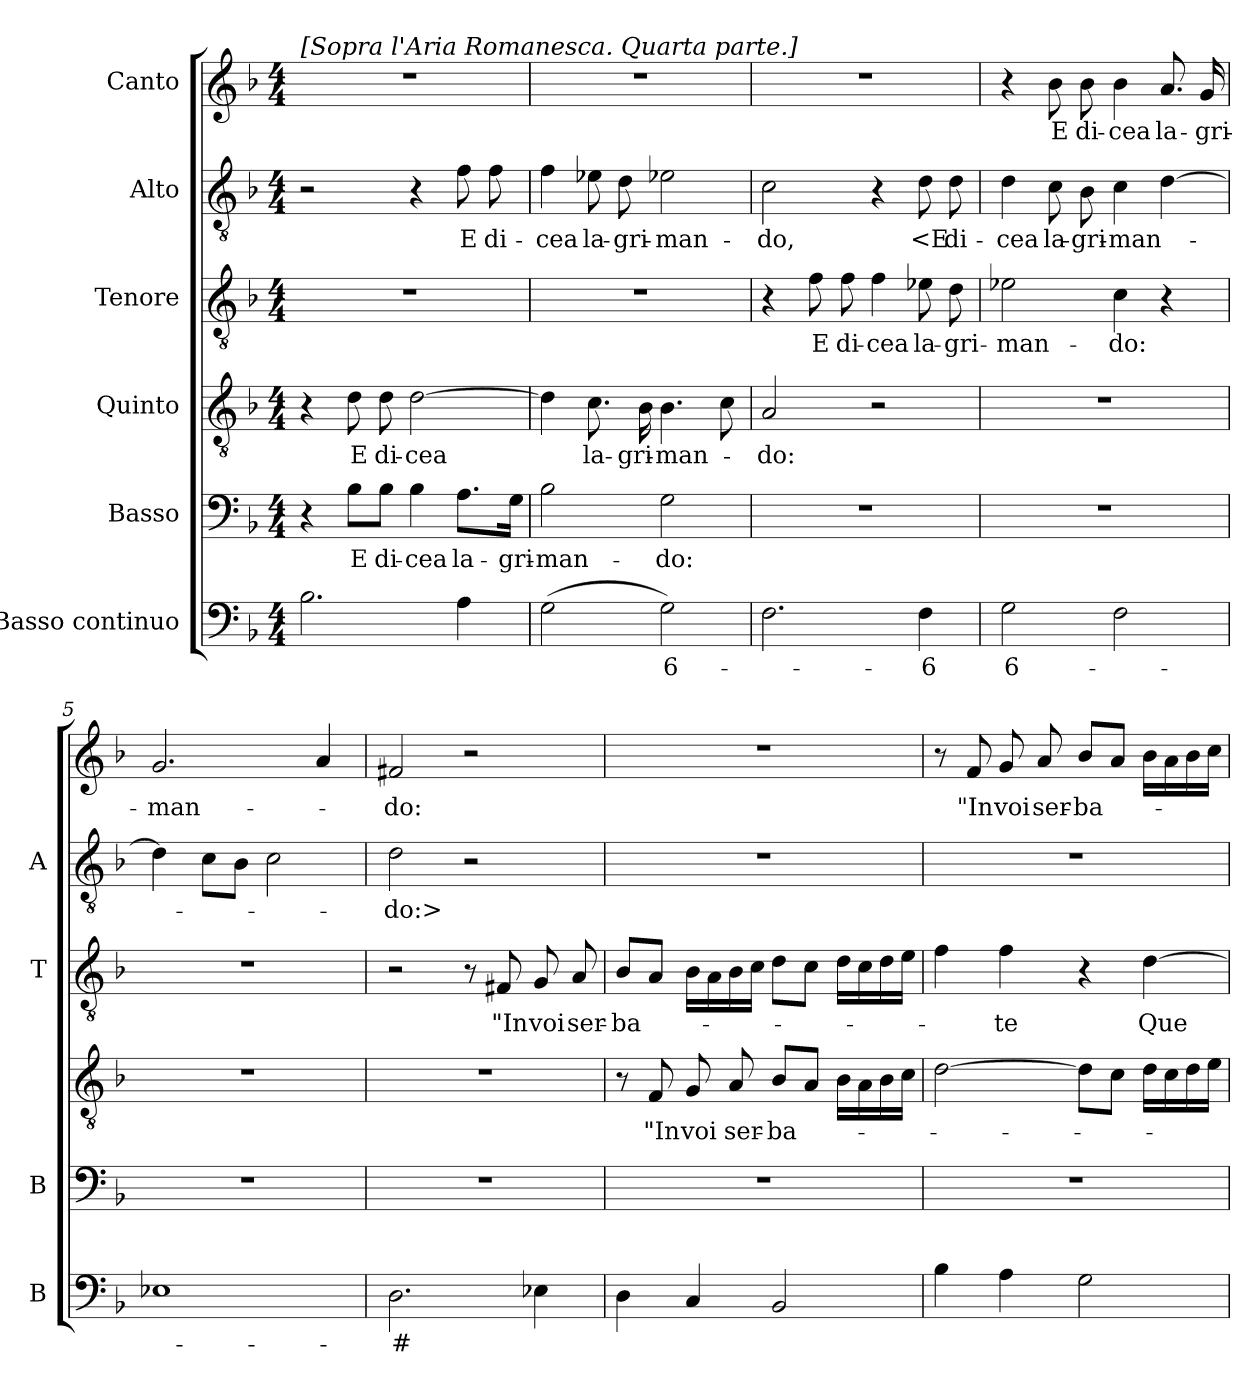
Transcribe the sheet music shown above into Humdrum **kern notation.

**kern	**text	**kern	**text	**kern	**text	**kern	**text	**kern	**text	**kern	**text
*part6	*part6	*part5	*part5	*part4	*part4	*part3	*part3	*part2	*part2	*part1	*part1
*staff6	*staff6	*staff5	*staff5	*staff4	*staff4	*staff3	*staff3	*staff2	*staff2	*staff1	*staff1
*I"Basso continuo	*	*I"Basso	*	*I"Quinto	*	*I"Tenore	*	*I"Alto	*	*I"Canto	*
*I'B	*	*I'B	*	*	*	*I'T	*	*I'A	*	*	*
*clefF4	*	*clefF4	*	*clefGv2	*	*clefGv2	*	*clefGv2	*	*clefG2	*
*k[b-]	*	*k[b-]	*	*k[b-]	*	*k[b-]	*	*k[b-]	*	*k[b-]	*
*F:	*	*F:	*	*F:	*	*F:	*	*F:	*	*F:	*
*M4/4	*	*M4/4	*	*M4/4	*	*M4/4	*	*M4/4	*	*M4/4	*
=1	=1	=1	=1	=1	=1	=1	=1	=1	=1	=1	=1
!	!	!	!	!	!	!	!	!	!	!LO:TX:a:t=[Sopra l'Aria Romanesca. Quarta parte.]	!
2.B-	.	4r	.	4r	.	1r	.	2r	.	1r	.
.	.	8B-\L	E	8d	E	.	.	.	.	.	.
.	.	8B-\J	di-	8d	di-	.	.	.	.	.	.
.	.	4B-	-cea	[2d	-cea	.	.	4r	.	.	.
4A	.	8.A\L	la-	.	.	.	.	8f	E	.	.
.	.	.	.	.	.	.	.	8f	di-	.	.
.	.	16G\Jk	-gri-	.	.	.	.	.	.	.	.
=2	=2	=2	=2	=2	=2	=2	=2	=2	=2	=2	=2
(2G	.	2B-	-man-	4d]	.	1r	.	4f	-cea	1r	.
.	.	.	.	8.c	la-	.	.	8e-X	la-	.	.
.	.	.	.	.	.	.	.	8d	-gri-	.	.
.	.	.	.	16B-	-gri-	.	.	.	.	.	.
2G)	6-	2G	-do:	4.B-	-man-	.	.	2e-X	-man-	.	.
.	.	.	.	8c	.	.	.	.	.	.	.
=3	=3	=3	=3	=3	=3	=3	=3	=3	=3	=3	=3
2.F	.	1r	.	2A	-do:	4r	.	2c	-do,	1r	.
.	.	.	.	.	.	8f	E	.	.	.	.
.	.	.	.	.	.	8f	di-	.	.	.	.
.	.	.	.	2r	.	4f	-cea	4r	.	.	.
4F	6	.	.	.	.	8e-X	la-	8d	<E	.	.
.	.	.	.	.	.	8d	-gri-	8d	di-	.	.
=4	=4	=4	=4	=4	=4	=4	=4	=4	=4	=4	=4
2G	6-	1r	.	1r	.	2e-X	-man-	4d	-cea	4r	.
.	.	.	.	.	.	.	.	8c	la-	8b-	E
.	.	.	.	.	.	.	.	8B-	-gri-	8b-	di-
2F	.	.	.	.	.	4c	-do:	4c	-man-	4b-	-cea
.	.	.	.	.	.	4r	.	[4d	.	8.a	la-
.	.	.	.	.	.	.	.	.	.	16g	-gri-
=5	=5	=5	=5	=5	=5	=5	=5	=5	=5	=5	=5
1E-X	.	1r	.	1r	.	1r	.	4d]	.	2.g	-man-
.	.	.	.	.	.	.	.	8cL	.	.	.
.	.	.	.	.	.	.	.	8B-J	.	.	.
.	.	.	.	.	.	.	.	2c	.	.	.
.	.	.	.	.	.	.	.	.	.	4a	.
=6	=6	=6	=6	=6	=6	=6	=6	=6	=6	=6	=6
2.D	#	1r	.	1r	.	2r	.	2d	-do:>	2f#X	-do:
.	.	.	.	.	.	8r	.	2r	.	2r	.
.	.	.	.	.	.	8F#X	"In	.	.	.	.
4E-X	.	.	.	.	.	8G	voi	.	.	.	.
.	.	.	.	.	.	8A	ser-	.	.	.	.
=7	=7	=7	=7	=7	=7	=7	=7	=7	=7	=7	=7
4D	.	1r	.	8r	.	8B-L	-ba-	1r	.	1r	.
.	.	.	.	8F	"In	8AJ	.	.	.	.	.
4C	.	.	.	8G	voi	16B-LL	.	.	.	.	.
.	.	.	.	.	.	16A	.	.	.	.	.
.	.	.	.	8A	ser-	16B-	.	.	.	.	.
.	.	.	.	.	.	16cJJ	.	.	.	.	.
2BB-	.	.	.	8B-L	-ba-	8dL	.	.	.	.	.
.	.	.	.	8AJ	.	8cJ	.	.	.	.	.
.	.	.	.	16B-LL	.	16dLL	.	.	.	.	.
.	.	.	.	16A	.	16c	.	.	.	.	.
.	.	.	.	16B-	.	16d	.	.	.	.	.
.	.	.	.	16cJJ	.	16eJJ	.	.	.	.	.
=8	=8	=8	=8	=8	=8	=8	=8	=8	=8	=8	=8
4B-	.	1r	.	[2d	.	4f	.	1r	.	8r	.
.	.	.	.	.	.	.	.	.	.	8f	"In
4A	.	.	.	.	.	4f	-te	.	.	8g	voi
.	.	.	.	.	.	.	.	.	.	8a	ser-
2G	.	.	.	8dL]	.	4r	.	.	.	8b-L	-ba-
.	.	.	.	8cJ	.	.	.	.	.	8aJ	.
.	.	.	.	16dLL	.	[4d	Que-	.	.	16b-LL	.
.	.	.	.	16c	.	.	.	.	.	16a	.
.	.	.	.	16d	.	.	.	.	.	16b-	.
.	.	.	.	16eJJ	.	.	.	.	.	16ccJJ	.
=	=	=	=	=	=	=	=	=	=	=	=
*-	*-	*-	*-	*-	*-	*-	*-	*-	*-	*-	*-
